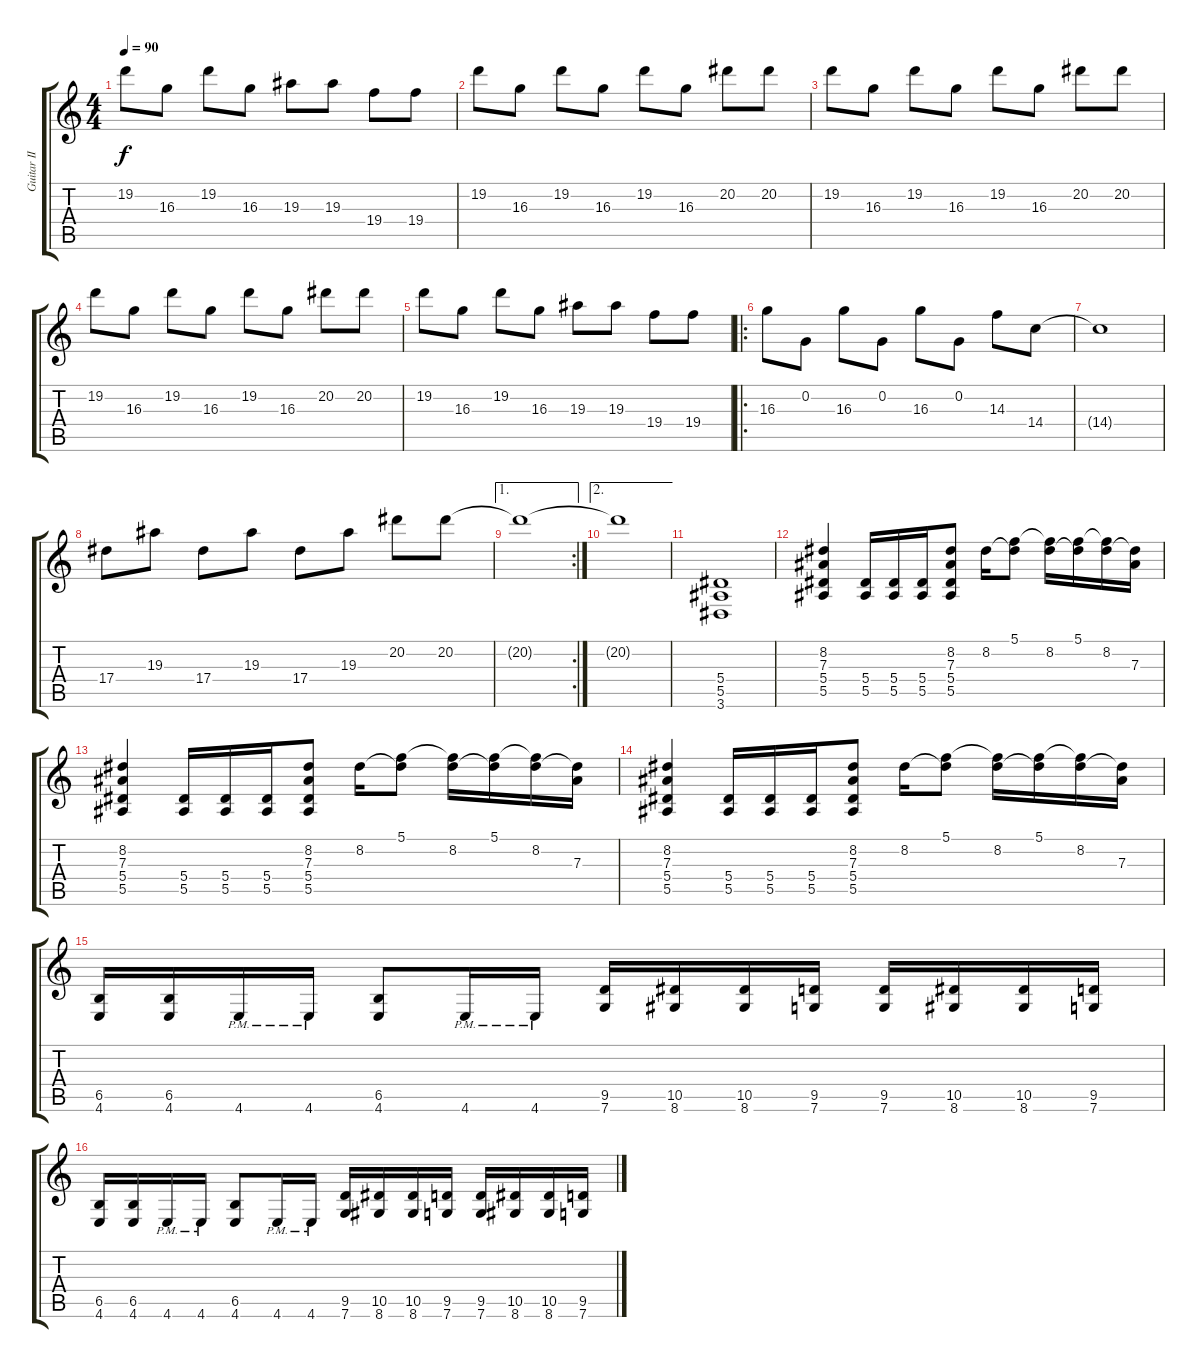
\track ("Guitar II" "Guitar II") {instrument distortionguitar}
\staff {score tabs}
\tuning (C4 G3 Eb3 Bb2 F2 C2) {hide}
\ts (4 4)
\tempo 90
\clef g2
\ks c
19.2.8{dy f} 16.3.8 19.2.8 16.3.8 19.3.8 19.3.8 19.4.8 19.4.8 |
19.2.8 16.3.8 19.2.8 16.3.8 19.2.8 16.3.8 20.2.8 20.2.8 |
19.2.8 16.3.8 19.2.8 16.3.8 19.2.8 16.3.8 20.2.8 20.2.8 |
19.2.8 16.3.8 19.2.8 16.3.8 19.2.8 16.3.8 20.2.8 20.2.8 |
19.2.8 16.3.8 19.2.8 16.3.8 19.3.8 19.3.8 19.4.8 19.4.8 |
\ro
16.3.8 0.2.8 16.3.8 0.2.8 16.3.8 0.2.8 14.3.8 14.4.8 |
14.4{t}.1 |
17.4.8 19.3.8 17.4.8 19.3.8 17.4.8 19.3.8 20.2.8 20.2.8 |
\ae 1
\rc 2
20.2{t}.1 |
\ae 2
20.2{t}.1 |
(5.4 5.5 3.6).1 |
(8.2 7.3 5.4 5.5).4 (5.4 5.5).16 (5.4 5.5).16 (5.4 5.5).16 (8.2 7.3 5.4 5.5).8 8.2.16 (5.1 8.2{t}).8 (5.1{t} 8.2).16 (5.1 8.2{t}).16 (5.1{t} 8.2).16 (8.2{t} 7.3).16 |
(8.2 7.3 5.4 5.5).4 (5.4 5.5).16 (5.4 5.5).16 (5.4 5.5).16 (8.2 7.3 5.4 5.5).8 8.2.16 (5.1 8.2{t}).8 (5.1{t} 8.2).16 (5.1 8.2{t}).16 (5.1{t} 8.2).16 (8.2{t} 7.3).16 |
(8.2 7.3 5.4 5.5).4 (5.4 5.5).16 (5.4 5.5).16 (5.4 5.5).16 (8.2 7.3 5.4 5.5).8 8.2.16 (5.1 8.2{t}).8 (5.1{t} 8.2).16 (5.1 8.2{t}).16 (5.1{t} 8.2).16 (8.2{t} 7.3).16 |
(6.5 4.6).16 (6.5 4.6).16 4.6{pm}.16 4.6{pm}.16 (6.5 4.6).8 4.6{pm}.16 4.6{pm}.16 (9.5 7.6).16 (10.5 8.6).16 (10.5 8.6).16 (9.5 7.6).16 (9.5 7.6).16 (10.5 8.6).16 (10.5 8.6).16 (9.5 7.6).16 |
(6.5 4.6).16 (6.5 4.6).16 4.6{pm}.16 4.6{pm}.16 (6.5 4.6).8 4.6{pm}.16 4.6{pm}.16 (9.5 7.6).16 (10.5 8.6).16 (10.5 8.6).16 (9.5 7.6).16 (9.5 7.6).16 (10.5 8.6).16 (10.5 8.6).16 (9.5 7.6).16
